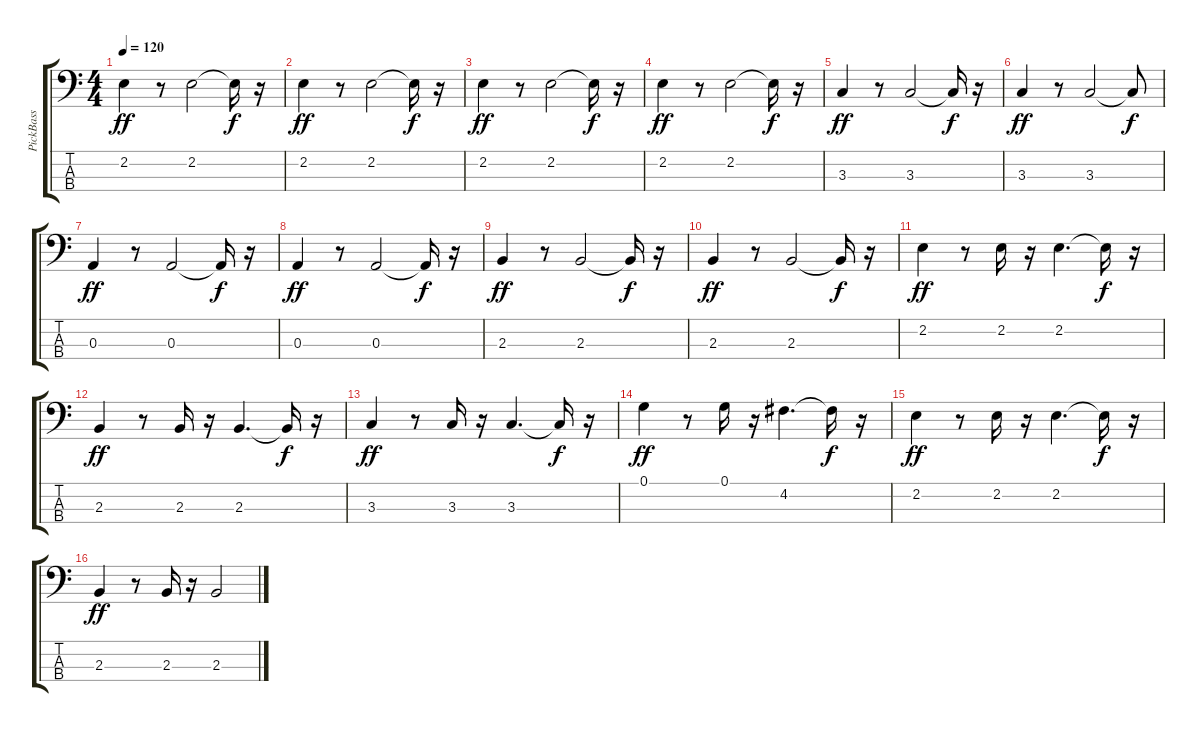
\track ("PickBass" "PickBass") {instrument electricbasspick}
\staff {score tabs}
\tuning (G2 D2 A1 E1) {hide}
\ts (4 4)
\tempo 120
\clef f4
\ks c
2.2.4{dy ff} r.8 2.2.2 2.2{t}.16{dy f} r.16 |
2.2.4{dy ff} r.8 2.2.2 2.2{t}.16{dy f} r.16 |
2.2.4{dy ff} r.8 2.2.2 2.2{t}.16{dy f} r.16 |
2.2.4{dy ff} r.8 2.2.2 2.2{t}.16{dy f} r.16 |
3.3.4{dy ff} r.8 3.3.2 3.3{t}.16{dy f} r.16 |
3.3.4{dy ff} r.8 3.3.2 3.3{t}.8{dy f} |
0.3.4{dy ff} r.8 0.3.2 0.3{t}.16{dy f} r.16 |
0.3.4{dy ff} r.8 0.3.2 0.3{t}.16{dy f} r.16 |
2.3.4{dy ff} r.8 2.3.2 2.3{t}.16{dy f} r.16 |
2.3.4{dy ff} r.8 2.3.2 2.3{t}.16{dy f} r.16 |
2.2.4{dy ff} r.8 2.2.16 r.16 2.2.4{d} 2.2{t}.16{dy f} r.16 |
2.3.4{dy ff} r.8 2.3.16 r.16 2.3.4{d} 2.3{t}.16{dy f} r.16 |
3.3.4{dy ff} r.8 3.3.16 r.16 3.3.4{d} 3.3{t}.16{dy f} r.16 |
0.1.4{dy ff} r.8 0.1.16 r.16 4.2.4{d} 4.2{t}.16{dy f} r.16 |
2.2.4{dy ff} r.8 2.2.16 r.16 2.2.4{d} 2.2{t}.16{dy f} r.16 |
2.3.4{dy ff} r.8 2.3.16 r.16 2.3.2
